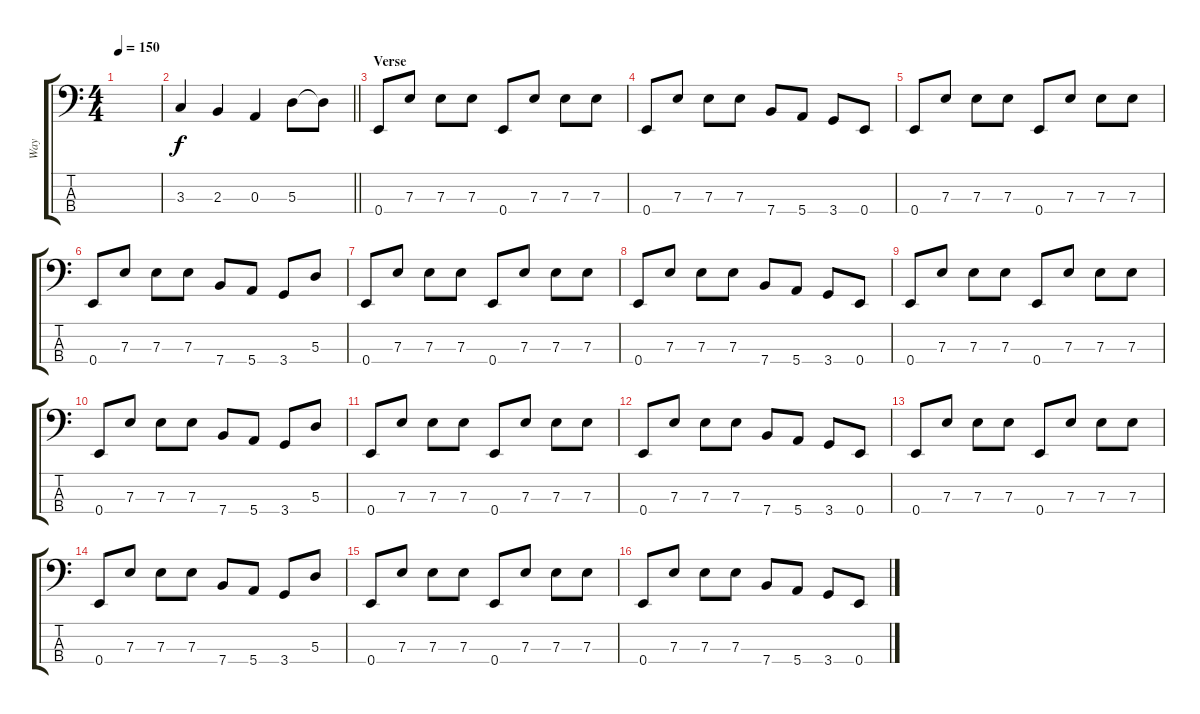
\track ("Way" "Way") {instrument electricbasspick}
\staff {score tabs}
\tuning (G2 D2 A1 E1) {hide}
\ts (4 4)
\tempo 150
\clef f4
\ks c
|
\barLineRight lightlight
3.3.4 2.3.4 0.3.4 5.3.8 5.3{t}.8 |
\section ("" "Verse")
0.4.8 7.3.8 7.3.8 7.3.8 0.4.8 7.3.8 7.3.8 7.3.8 |
0.4.8 7.3.8 7.3.8 7.3.8 7.4.8 5.4.8 3.4.8 0.4.8 |
0.4.8 7.3.8 7.3.8 7.3.8 0.4.8 7.3.8 7.3.8 7.3.8 |
0.4.8 7.3.8 7.3.8 7.3.8 7.4.8 5.4.8 3.4.8 5.3.8 |
0.4.8 7.3.8 7.3.8 7.3.8 0.4.8 7.3.8 7.3.8 7.3.8 |
0.4.8 7.3.8 7.3.8 7.3.8 7.4.8 5.4.8 3.4.8 0.4.8 |
0.4.8 7.3.8 7.3.8 7.3.8 0.4.8 7.3.8 7.3.8 7.3.8 |
0.4.8 7.3.8 7.3.8 7.3.8 7.4.8 5.4.8 3.4.8 5.3.8 |
0.4.8 7.3.8 7.3.8 7.3.8 0.4.8 7.3.8 7.3.8 7.3.8 |
0.4.8 7.3.8 7.3.8 7.3.8 7.4.8 5.4.8 3.4.8 0.4.8 |
0.4.8 7.3.8 7.3.8 7.3.8 0.4.8 7.3.8 7.3.8 7.3.8 |
0.4.8 7.3.8 7.3.8 7.3.8 7.4.8 5.4.8 3.4.8 5.3.8 |
0.4.8 7.3.8 7.3.8 7.3.8 0.4.8 7.3.8 7.3.8 7.3.8 |
0.4.8 7.3.8 7.3.8 7.3.8 7.4.8 5.4.8 3.4.8 0.4.8
